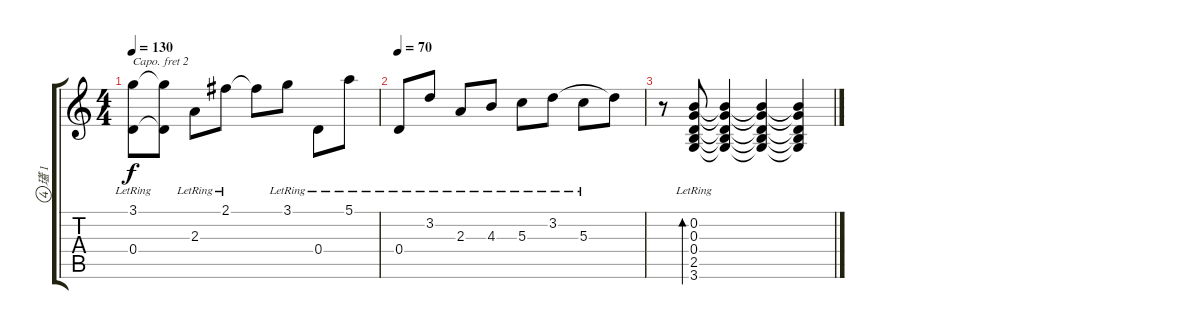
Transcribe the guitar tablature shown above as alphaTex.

\track ("瓂 1" "瓂 1") {instrument acousticguitarsteel}
\staff {score tabs}
\capo 2
\tuning (D4 A3 F3 C3 G2 D2) {hide}
\ts (4 4)
\tempo 130
\clef g2
\ks c
(3.1{lr} 0.4{lr}).8{dy f} (3.1{t} 0.4{t}).8 2.3{lr}.8 2.1{lr}.8 2.1{t}.8 3.1{lr}.8 0.4{lr}.8 5.1{lr}.8 |
\tempo 70
0.4{lr}.8 3.2{lr}.8 2.3{lr}.8 4.3{lr}.8 5.3{lr}.8 3.2{lr}.8 5.3{lr}.8 3.2{t}.8 |
r.8 (0.2{lr} 0.3{lr} 0.4{lr} 2.5{lr} 3.6{lr}).8{bd 480} (0.2{t} 0.3{t} 0.4{t} 2.5{t} 3.6{t}).4 (0.2{t} 0.3{t} 0.4{t} 2.5{t} 3.6{t}).4 (0.2{t} 0.3{t} 0.4{t} 2.5{t} 3.6{t}).4
